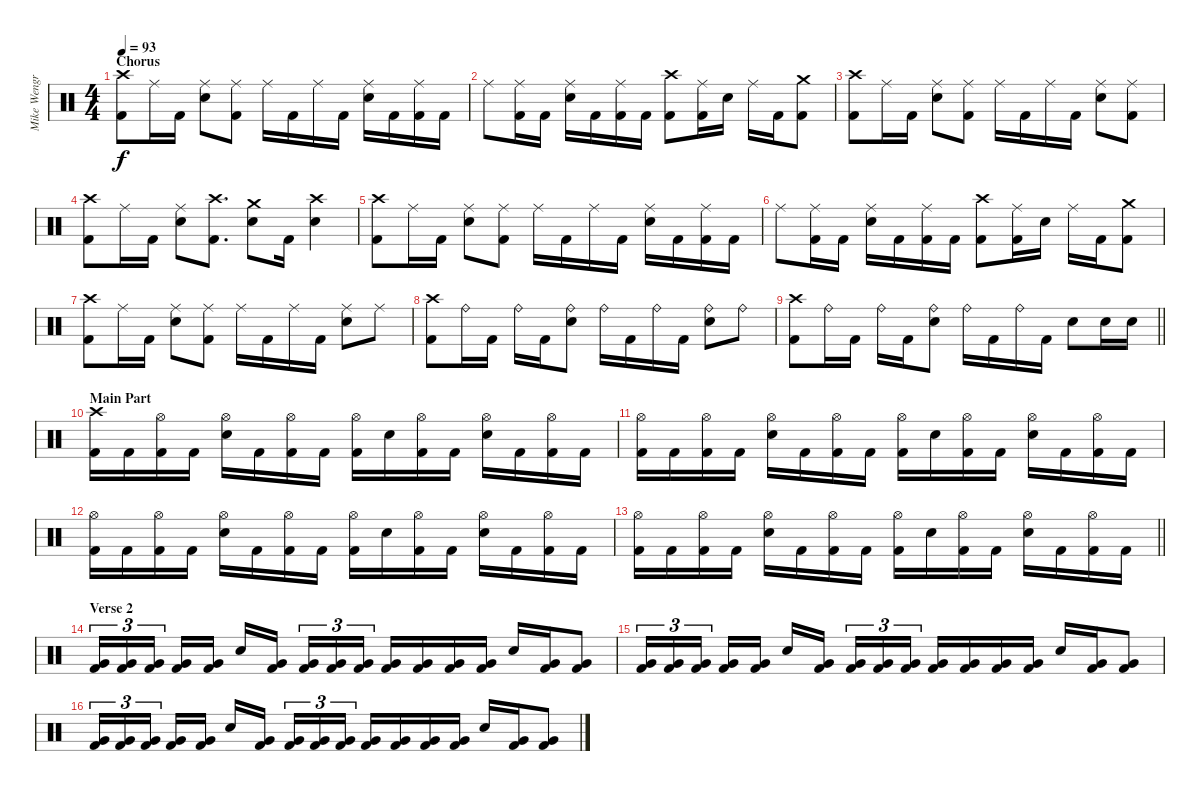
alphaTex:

\track ("Mike Wengren" "Mike Wengr") {instrument percussion}
\staff {score}
\articulation defaults
\ts (4 4)
\section ("" "Chorus")
\tempo 93
\clef neutral
\ks c
("Crash high (hit)" "Kick (hit) 2").8{dy f} "Ride (middle)".16 "Kick (hit) 2".16 ("Snare (hit) 2" "Ride (middle)").8 ("Ride (middle)" "Kick (hit) 2").8 "Ride (middle)".16 "Kick (hit) 2".16 "Ride (middle)".16 "Kick (hit) 2".16 ("Snare (hit) 2" "Ride (middle)").16 "Kick (hit) 2".16 ("Ride (middle)" "Kick (hit) 2").16 "Kick (hit) 2".16 |
"Ride (middle)".8 ("Ride (middle)" "Kick (hit) 2").16 "Kick (hit) 2".16 ("Snare (hit) 2" "Ride (middle)").16 "Kick (hit) 2".16 ("Ride (middle)" "Kick (hit) 2").16 "Kick (hit) 2".16 ("Crash high (hit)" "Kick (hit) 2").8 ("Ride (middle)" "Kick (hit) 2").16 "Snare (hit) 2".16 "Ride (middle)".16 "Kick (hit) 2".16 ("Crash medium (hit)" "Kick (hit) 2").8 |
("Crash high (hit)" "Kick (hit) 2").8 "Ride (middle)".16 "Kick (hit) 2".16 ("Snare (hit) 2" "Ride (middle)").8 ("Ride (middle)" "Kick (hit) 2").8 "Ride (middle)".16 "Kick (hit) 2".16 "Ride (middle)".16 "Kick (hit) 2".16 ("Snare (hit) 2" "Ride (middle)").8 ("Ride (middle)" "Kick (hit) 2").8 |
("Crash high (hit)" "Kick (hit) 2").8 "Ride (middle)".16 "Kick (hit) 2".16 ("Snare (hit) 2" "Ride (middle)").8 ("Crash high (hit)" "Kick (hit) 2").8{d} ("Crash medium (hit)" "Snare (hit) 2").8 "Kick (hit) 2".16 ("Crash high (hit)" "Snare (hit) 2").4 |
("Crash high (hit)" "Kick (hit) 2").8 "Ride (middle)".16 "Kick (hit) 2".16 ("Snare (hit) 2" "Ride (middle)").8 ("Ride (middle)" "Kick (hit) 2").8 "Ride (middle)".16 "Kick (hit) 2".16 "Ride (middle)".16 "Kick (hit) 2".16 ("Snare (hit) 2" "Ride (middle)").16 "Kick (hit) 2".16 ("Ride (middle)" "Kick (hit) 2").16 "Kick (hit) 2".16 |
"Ride (middle)".8 ("Ride (middle)" "Kick (hit) 2").16 "Kick (hit) 2".16 ("Snare (hit) 2" "Ride (middle)").16 "Kick (hit) 2".16 ("Ride (middle)" "Kick (hit) 2").16 "Kick (hit) 2".16 ("Crash high (hit)" "Kick (hit) 2").8 ("Ride (middle)" "Kick (hit) 2").16 "Snare (hit) 2".16 "Ride (middle)".16 "Kick (hit) 2".16 ("Crash medium (hit)" "Kick (hit) 2").8 |
("Crash high (hit)" "Kick (hit) 2").8 "Ride (middle)".16 "Kick (hit) 2".16 ("Snare (hit) 2" "Ride (middle)").8 ("Ride (middle)" "Kick (hit) 2").8 "Ride (middle)".16 "Kick (hit) 2".16 "Ride (middle)".16 "Kick (hit) 2".16 ("Snare (hit) 2" "Ride (middle)").8 "Ride (middle)".8 |
("Crash high (hit)" "Kick (hit) 2").8 "Ride (bell)".16 "Kick (hit) 2".16 "Ride (bell)".16 "Kick (hit) 2".16 ("Snare (hit) 2" "Ride (bell)").8 "Ride (bell)".16 "Kick (hit) 2".16 "Ride (bell)".16 "Kick (hit) 2".16 ("Snare (hit) 2" "Ride (bell)").8 "Ride (bell)".8 |
\barLineRight lightlight
("Crash high (hit)" "Kick (hit) 2").8 "Ride (bell)".16 "Kick (hit) 2".16 "Ride (bell)".16 "Kick (hit) 2".16 ("Snare (hit) 2" "Ride (bell)").8 "Ride (bell)".16 "Kick (hit) 2".16 "Ride (bell)".16 "Kick (hit) 2".16 "Snare (hit) 2".8 "Snare (hit) 2".16 "Snare (hit) 2".16 |
\section ("" "Main Part")
("Crash high (hit)" "Kick (hit) 2").16 "Kick (hit) 2".16 ("Hi-Hat (open)" "Kick (hit) 2").16 "Kick (hit) 2".16 ("Snare (hit) 2" "Hi-Hat (open)").16 "Kick (hit) 2".16 ("Hi-Hat (open)" "Kick (hit) 2").16 "Kick (hit) 2".16 ("Hi-Hat (open)" "Kick (hit) 2").16 "Snare (hit) 2".16 ("Hi-Hat (open)" "Kick (hit) 2").16 "Kick (hit) 2".16 ("Snare (hit) 2" "Hi-Hat (open)").16 "Kick (hit) 2".16 ("Hi-Hat (open)" "Kick (hit) 2").16 "Kick (hit) 2".16 |
("Hi-Hat (open)" "Kick (hit) 2").16 "Kick (hit) 2".16 ("Hi-Hat (open)" "Kick (hit) 2").16 "Kick (hit) 2".16 ("Snare (hit) 2" "Hi-Hat (open)").16 "Kick (hit) 2".16 ("Hi-Hat (open)" "Kick (hit) 2").16 "Kick (hit) 2".16 ("Hi-Hat (open)" "Kick (hit) 2").16 "Snare (hit) 2".16 ("Hi-Hat (open)" "Kick (hit) 2").16 "Kick (hit) 2".16 ("Snare (hit) 2" "Hi-Hat (open)").16 "Kick (hit) 2".16 ("Hi-Hat (open)" "Kick (hit) 2").16 "Kick (hit) 2".16 |
("Hi-Hat (open)" "Kick (hit) 2").16 "Kick (hit) 2".16 ("Hi-Hat (open)" "Kick (hit) 2").16 "Kick (hit) 2".16 ("Snare (hit) 2" "Hi-Hat (open)").16 "Kick (hit) 2".16 ("Hi-Hat (open)" "Kick (hit) 2").16 "Kick (hit) 2".16 ("Hi-Hat (open)" "Kick (hit) 2").16 "Snare (hit) 2".16 ("Hi-Hat (open)" "Kick (hit) 2").16 "Kick (hit) 2".16 ("Snare (hit) 2" "Hi-Hat (open)").16 "Kick (hit) 2".16 ("Hi-Hat (open)" "Kick (hit) 2").16 "Kick (hit) 2".16 |
\barLineRight lightlight
("Hi-Hat (open)" "Kick (hit) 2").16 "Kick (hit) 2".16 ("Hi-Hat (open)" "Kick (hit) 2").16 "Kick (hit) 2".16 ("Snare (hit) 2" "Hi-Hat (open)").16 "Kick (hit) 2".16 ("Hi-Hat (open)" "Kick (hit) 2").16 "Kick (hit) 2".16 ("Hi-Hat (open)" "Kick (hit) 2").16 "Snare (hit) 2".16 ("Hi-Hat (open)" "Kick (hit) 2").16 "Kick (hit) 2".16 ("Snare (hit) 2" "Hi-Hat (open)").16 "Kick (hit) 2".16 ("Hi-Hat (open)" "Kick (hit) 2").16 "Kick (hit) 2".16 |
\section ("" "Verse 2")
("Very Low Tom (hit)" "Kick (hit) 2").16{tu (3 2)} ("Very Low Tom (hit)" "Kick (hit) 2").16{tu (3 2)} ("Very Low Tom (hit)" "Kick (hit) 2").16{tu (3 2) beam splitsecondary} ("Very Low Tom (hit)" "Kick (hit) 2").16 ("Very Low Tom (hit)" "Kick (hit) 2").16 "Snare (hit) 2".16 ("Very Low Tom (hit)" "Kick (hit) 2").16{beam splitsecondary} ("Very Low Tom (hit)" "Kick (hit) 2").16{tu (3 2)} ("Very Low Tom (hit)" "Kick (hit) 2").16{tu (3 2)} ("Very Low Tom (hit)" "Kick (hit) 2").16{tu (3 2)} ("Very Low Tom (hit)" "Kick (hit) 2").16 ("Very Low Tom (hit)" "Kick (hit) 2").16 ("Very Low Tom (hit)" "Kick (hit) 2").16 ("Very Low Tom (hit)" "Kick (hit) 2").16 "Snare (hit) 2".16 ("Very Low Tom (hit)" "Kick (hit) 2").16 ("Very Low Tom (hit)" "Kick (hit) 2").8 |
("Very Low Tom (hit)" "Kick (hit) 2").16{tu (3 2)} ("Very Low Tom (hit)" "Kick (hit) 2").16{tu (3 2)} ("Very Low Tom (hit)" "Kick (hit) 2").16{tu (3 2) beam splitsecondary} ("Very Low Tom (hit)" "Kick (hit) 2").16 ("Very Low Tom (hit)" "Kick (hit) 2").16 "Snare (hit) 2".16 ("Very Low Tom (hit)" "Kick (hit) 2").16{beam splitsecondary} ("Very Low Tom (hit)" "Kick (hit) 2").16{tu (3 2)} ("Very Low Tom (hit)" "Kick (hit) 2").16{tu (3 2)} ("Very Low Tom (hit)" "Kick (hit) 2").16{tu (3 2)} ("Very Low Tom (hit)" "Kick (hit) 2").16 ("Very Low Tom (hit)" "Kick (hit) 2").16 ("Very Low Tom (hit)" "Kick (hit) 2").16 ("Very Low Tom (hit)" "Kick (hit) 2").16 "Snare (hit) 2".16 ("Very Low Tom (hit)" "Kick (hit) 2").16 ("Very Low Tom (hit)" "Kick (hit) 2").8 |
("Very Low Tom (hit)" "Kick (hit) 2").16{tu (3 2)} ("Very Low Tom (hit)" "Kick (hit) 2").16{tu (3 2)} ("Very Low Tom (hit)" "Kick (hit) 2").16{tu (3 2) beam splitsecondary} ("Very Low Tom (hit)" "Kick (hit) 2").16 ("Very Low Tom (hit)" "Kick (hit) 2").16 "Snare (hit) 2".16 ("Very Low Tom (hit)" "Kick (hit) 2").16{beam splitsecondary} ("Very Low Tom (hit)" "Kick (hit) 2").16{tu (3 2)} ("Very Low Tom (hit)" "Kick (hit) 2").16{tu (3 2)} ("Very Low Tom (hit)" "Kick (hit) 2").16{tu (3 2)} ("Very Low Tom (hit)" "Kick (hit) 2").16 ("Very Low Tom (hit)" "Kick (hit) 2").16 ("Very Low Tom (hit)" "Kick (hit) 2").16 ("Very Low Tom (hit)" "Kick (hit) 2").16 "Snare (hit) 2".16 ("Very Low Tom (hit)" "Kick (hit) 2").16 ("Very Low Tom (hit)" "Kick (hit) 2").8
